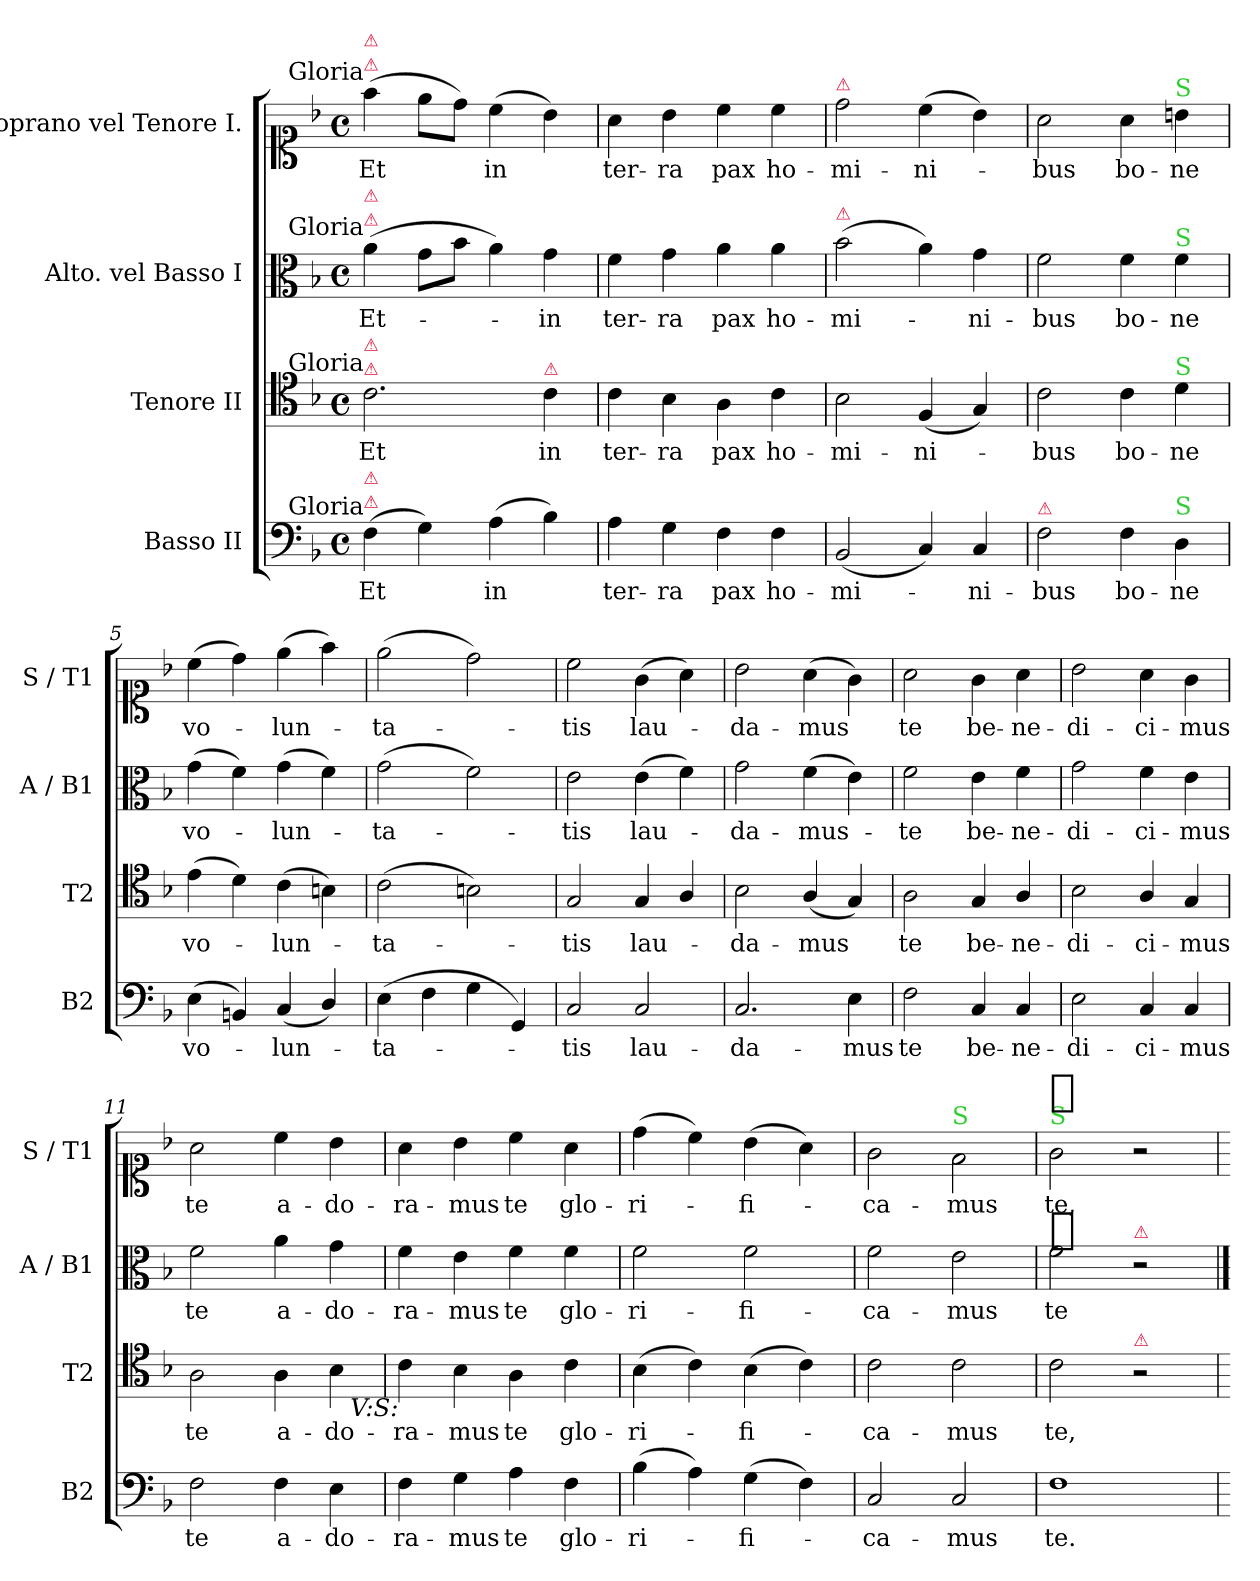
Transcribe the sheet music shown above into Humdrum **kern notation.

**kern	**text	**kern	**text	**kern	**text	**kern	**text
*part4	*part4	*part3	*part3	*part2	*part2	*part1	*part1
*staff4	*staff4	*staff3	*staff3	*staff2	*staff2	*staff1	*staff1
*I"Basso II	*	*I"Tenore II	*	*I"Alto. vel Basso I	*	*I"Soprano vel Tenore I.	*
*I'B2	*	*I'T2	*	*I'A / B1	*	*I'S / T1	*
*clefF4	*	*clefC4	*	*clefC3	*	*clefC1	*
*k[b-]	*	*k[b-]	*	*k[b-]	*	*k[b-]	*
*F:	*	*F:	*	*F:	*	*F:	*
*M4/4	*	*M4/4	*	*M4/4	*	*M4/4	*
*met(c)	*	*met(c)	*	*met(c)	*	*met(c)	*
=1	=1	=1	=1	=1	=1	=1	=1
!	!	!	!	!	!	!LO:TX:a:rj:t=Gloria	!
!	!	!	!	!	!	!LO:TX:a:color=crimson:t=⚠	!
!	!	!	!	!	!	!LO:TX:a:color=crimson:t=⚠	!
!	!	!	!	!LO:TX:a:rj:t=Gloria	!	!	!
!	!	!	!	!LO:TX:a:color=crimson:t=⚠	!	!	!
!	!	!	!	!LO:TX:a:color=crimson:t=⚠	!	!	!
!	!	!LO:TX:a:rj:t=Gloria	!	!	!	!	!
!	!	!LO:TX:a:color=crimson:t=⚠	!	!	!	!	!
!	!	!LO:TX:a:color=crimson:t=⚠	!	!	!	!	!
!LO:TX:a:rj:t=Gloria	!	!	!	!	!	!	!
!LO:TX:a:color=crimson:t=⚠	!	!	!	!	!	!	!
!LO:TX:a:color=crimson:t=⚠	!	!	!	!	!	!	!
(4F\	Et	2.c\	Et	(4a\	Et-	(4ff\	Et
4G\)	.	.	.	8g\L	.	8ee\L	.
.	.	.	.	8b-\J	.	8dd\J)	.
(4A\	in	.	.	4a\)	.	(4cc\	in
!	!	!LO:TX:a:color=crimson:t=⚠	!	!	!	!	!
4B-\)	.	4c\	in	4g\	-in	4b-\)	.
=2	=2	=2	=2	=2	=2	=2	=2
4A\	ter-	4c\	ter-	4f\	ter-	4a\	ter-
4G\	-ra	4B-\	-ra	4g\	-ra	4b-\	-ra
4F\	pax	4A\	pax	4a\	pax	4cc\	pax
4F\	ho-	4c\	ho-	4a\	ho-	4cc\	ho-
=3	=3	=3	=3	=3	=3	=3	=3
!	!	!	!	!	!	!LO:TX:a:color=crimson:t=⚠	!
!	!	!	!	!LO:TX:a:color=crimson:t=⚠	!	!	!
(2BB-/	-mi-	2B-\	-mi-	(2b-\	-mi-	2dd\	-mi-
4C/)	.	(4F/	-ni-	4a\)	.	(4cc\	-ni-
4C/	-ni-	4G/)	.	4g\	-ni-	4b-\)	.
=4	=4	=4	=4	=4	=4	=4	=4
!LO:TX:a:color=crimson:t=⚠	!	!	!	!	!	!	!
2F\	-bus	2c\	-bus	2f\	-bus	2a\	-bus
4F\	bo-	4c\	bo-	4f\	bo-	4a\	bo-
!	!	!	!	!	!	!LO:TX:a:color=limegreen:t=S	!
!	!	!	!	!LO:TX:a:color=limegreen:t=S	!	!	!
!	!	!LO:TX:a:color=limegreen:t=S	!	!	!	!	!
!LO:TX:a:color=limegreen:t=S	!	!	!	!	!	!	!
4D\	-ne	4d\	-ne	4f\	-ne	4bn\	-ne
=5	=5	=5	=5	=5	=5	=5	=5
(4E\	vo-	(4e\	vo-	(4g\	vo-	(4cc\	vo-
4BBn/)	.	4d\)	.	4f\)	.	4dd\)	.
(4C/	-lun-	(4c\	-lun-	(4g\	-lun-	(4ee\	-lun-
4D/)	.	4Bn\)	.	4f\)	.	4ff\)	.
=6	=6	=6	=6	=6	=6	=6	=6
(4E\	-ta-	(2c\	-ta-	(2g\	-ta-	(2ee\	-ta-
4F\	.	.	.	.	.	.	.
4G\	.	2Bn\)	.	2f\)	.	2dd\)	.
4GG/)	.	.	.	.	.	.	.
=7	=7	=7	=7	=7	=7	=7	=7
2C/	-tis	2G/	-tis	2e\	-tis	2cc\	-tis
2C/	lau-	4G/	lau-	(4e\	lau-	(4g\	lau-
.	.	4A/	.	4f\)	.	4a\)	.
=8	=8	=8	=8	=8	=8	=8	=8
2.C/	-da-	2B-\	-da-	2g\	-da-	2b-\	-da-
.	.	(4A/	-mus	(4f\	-mus-	(4a\	-mus
4E\	-mus	4G/)	.	4e\)	.	4g\)	.
=9	=9	=9	=9	=9	=9	=9	=9
2F\	te	2A\	te	2f\	-te	2a\	te
4C/	be-	4G/	be-	4e\	be-	4g\	be-
4C/	-ne-	4A/	-ne-	4f\	-ne-	4a\	-ne-
=10	=10	=10	=10	=10	=10	=10	=10
2E\	-di-	2B-\	-di-	2g\	-di-	2b-\	-di-
4C/	-ci-	4A/	-ci-	4f\	-ci-	4a\	-ci-
4C/	-mus	4G/	-mus	4e\	-mus	4g\	-mus
=11	=11	=11	=11	=11	=11	=11	=11
2F\	te	2A\	te	2f\	te	2a\	te
4F\	a-	4A\	a-	4a\	a-	4cc\	a-
4E\	-do-	4B-\	-do-	4g\	-do-	4b-\	-do-
=12	=12	=12	=12	=12	=12	=12	=12
4F\	-ra-	4c\	-ra-	4f\	-ra-	4a\	-ra-
4G\	-mus	4B-\	-mus	4e\	-mus	4b-\	-mus
4A\	te	4A\	te	4f\	te	4cc\	te
4F\	glo-	4c\	glo-	4f\	glo-	4a\	glo-
!	!	!LO:TX:b:i:rj:t=V&colon;S&colon;	!	!	!	!	!
=13	=13	=13	=13	=13	=13	=13	=13
(4B-\	-ri-	(4B-\	-ri-	2f\	-ri-	(4dd\	-ri-
4A\)	.	4c\)	.	.	.	4cc\)	.
(4G\	-fi-	(4B-\	-fi-	2f\	-fi-	(4b-\	-fi-
4F\)	.	4c\)	.	.	.	4a\)	.
=14	=14	=14	=14	=14	=14	=14	=14
2C/	-ca-	2c\	-ca-	2f\	-ca-	2g\	-ca-
!	!	!	!	!	!	!LO:TX:a:color=limegreen:t=S	!
2C/	-mus	2c\	-mus	2e\	-mus	2f\	-mus
=15	=15	=15	=15	=15	=15	=15	=15
!	!	!	!	!	!	!LO:TX:a:color=limegreen:t=S	!
!	!	!	!	!	!	!LO:TX:a:t=[segno]	!
!	!	!	!	!LO:TX:a:t=[segno]	!	!	!
1F\	te.	2c\	te,	2f\	te	2g\	te,
!	!	!	!	!LO:TX:a:color=crimson:t=⚠	!	!	!
!	!	!LO:TX:a:color=crimson:t=⚠	!	!	!	!	!
.	.	2r	.	2r	.	2r	.
=	=	=	=	==	=	=	=
*-	*-	*-	*-	*-	*-	*-	*-
